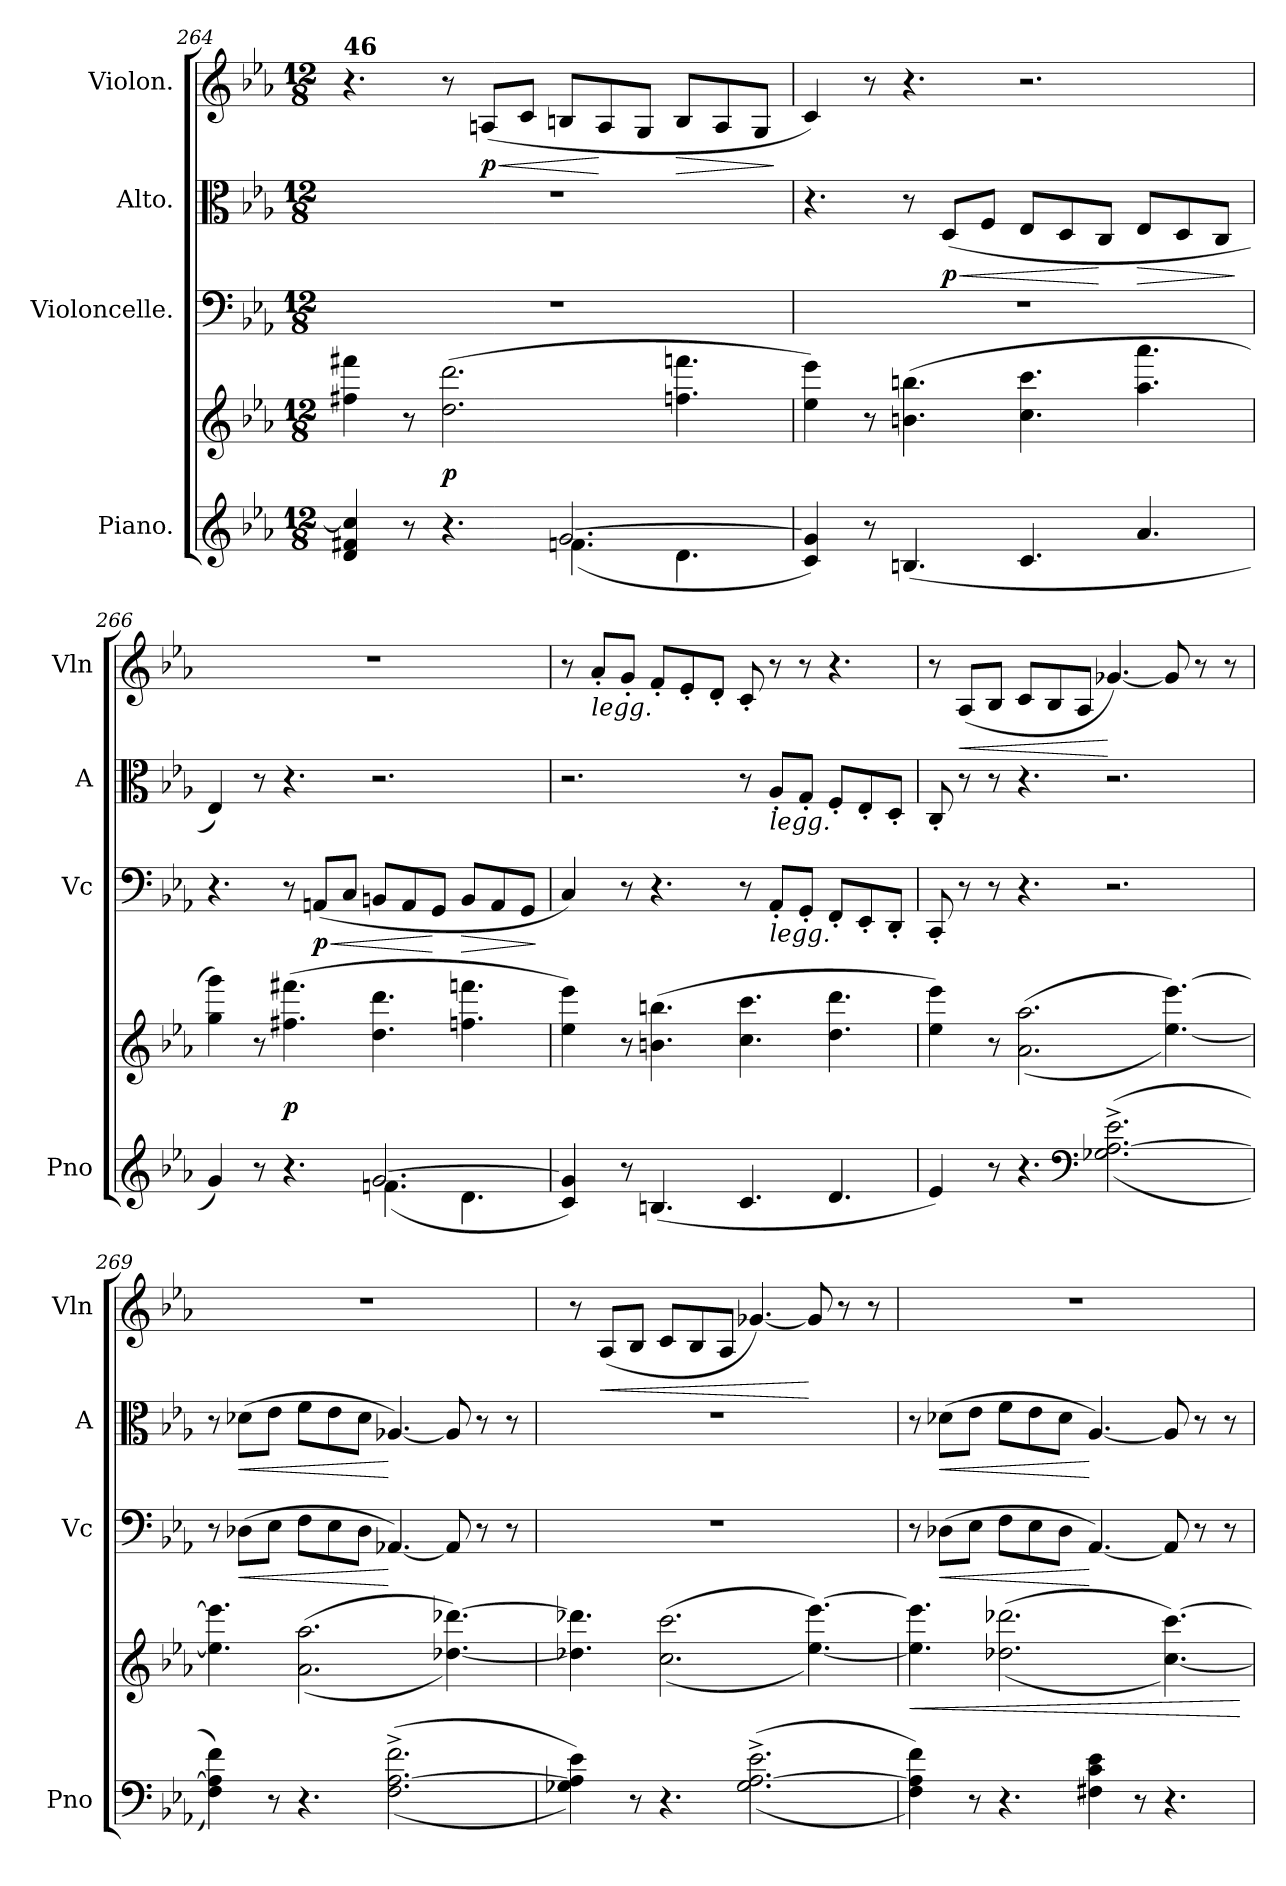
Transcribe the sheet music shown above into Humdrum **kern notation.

**kern	**kern	**dynam	**kern	**dynam	**kern	**dynam	**kern	**dynam
*part4	*part4	*part4	*part3	*part3	*part2	*part2	*part1	*part1
*staff5	*staff4	*staff4/5	*staff3	*staff3	*staff2	*staff2	*staff1	*staff1
*I"Piano.	*	*	*I"Violoncelle.	*	*I"Alto.	*	*I"Violon.	*
*I'Pno	*	*	*I'Vc	*	*I'A	*	*I'Vln	*
*clefG2	*clefG2	*	*clefF4	*	*clefC3	*	*clefG2	*
*k[b-e-a-]	*k[b-e-a-]	*	*k[b-e-a-]	*	*k[b-e-a-]	*	*k[b-e-a-]	*
*M12/8	*M12/8	*	*M12/8	*	*M12/8	*	*M12/8	*
=264	=264	=264	=264	=264	=264	=264	=264	=264
*^	*	*	*	*	*	*	*	*
!	!	!	!	!	!	!	!	!LO:TX:a:B:t=46	!
4d/ 4f#X/ 4cc]/	2.ryy	4ff#X\ 4fff#X\	.	1.r	.	1.r	.	4.r	.
8r	.	8r	.	.	.	.	.	.	.
4.r	.	(2.dd\ 2.ddd\	p	.	.	.	.	8r	.
!	!	!	!	!	!	!	!	!	!LO:HP:b
.	.	.	.	.	.	.	.	(8An/L	< p
.	.	.	.	.	.	.	.	8c/J	.
[2.g/	(4.fn\	.	.	.	.	.	.	8Bn/L	.
.	.	.	.	.	.	.	.	8A/	[
.	.	.	.	.	.	.	.	8G/J	.
!	!	!	!	!	!	!	!	!	!LO:HP:b
.	4.d\	4.ffn\ 4.fffn\	.	.	.	.	.	8B/L	>
.	.	.	.	.	.	.	.	8A/	.
.	.	.	.	.	.	.	.	8G/J	.
*v	*v	*	*	*	*	*	*	*	*
.	.	.	.	.	.	.	.	]
=265	=265	=265	=265	=265	=265	=265	=265	=265
4c/ 4g]/)	4ee-\ 4eee-\)	.	1.r	.	4.r	.	4c/)	.
8r	8r	.	.	.	.	.	8r	.
(4.Bn/	(4.bn\ 4.bbn\	.	.	.	8r	.	4.r	.
!	!	!	!	!	!	!LO:HP:b	!	!
.	.	.	.	.	(8D/L	< p	.	.
.	.	.	.	.	8F/J	.	.	.
4.c/	4.cc\ 4.ccc\	.	.	.	8E-/L	.	2.r	.
.	.	.	.	.	8D/	.	.	.
.	.	.	.	.	8C/J	[	.	.
!	!	!	!	!	!	!LO:HP:b	!	!
4.a-/	4.aa-\ 4.aaa-\	.	.	.	8E-/L	>	.	.
.	.	.	.	.	8D/	.	.	.
.	.	.	.	.	8C/J	.	.	.
.	.	.	.	.	.	]	.	.
=266	=266	=266	=266	=266	=266	=266	=266	=266
*^	*	*	*	*	*	*	*	*
4g/)	2.ryy	4gg\ 4ggg\)	.	4.r	.	4E-/)	.	1.r	.
8r	.	8r	.	.	.	8r	.	.	.
4.r	.	(4.ff#X\ 4.fff#X\	p	8r	.	4.r	.	.	.
!	!	!	!	!	!LO:HP:b	!	!	!	!
.	.	.	.	(8AAn/L	< p	.	.	.	.
.	.	.	.	8C/J	.	.	.	.	.
[2.g/	(4.fn\	4.dd\ 4.ddd\	.	8BBn/L	.	2.r	.	.	.
.	.	.	.	8AA/	.	.	.	.	.
.	.	.	.	8GG/J	[	.	.	.	.
!	!	!	!	!	!LO:HP:b	!	!	!	!
.	4.d\	4.ffn\ 4.fffn\	.	8BB/L	>	.	.	.	.
.	.	.	.	8AA/	.	.	.	.	.
.	.	.	.	8GG/J	.	.	.	.	.
*v	*v	*	*	*	*	*	*	*	*
.	.	.	.	]	.	.	.	.
=267	=267	=267	=267	=267	=267	=267	=267	=267
4c/ 4g]/)	4ee-\ 4eee-\)	.	4C/)	.	2.r	.	8r	.
!	!	!	!	!	!	!	!LO:TX:b:i:t=legg.	!
.	.	.	.	.	.	.	8a-'/L	.
8r	8r	.	8r	.	.	.	8g'/J	.
(4.Bn/	(4.bn\ 4.bbn\	.	4.r	.	.	.	8f'/L	.
.	.	.	.	.	.	.	8e-'/	.
.	.	.	.	.	.	.	8d'/J	.
4.c/	4.cc\ 4.ccc\	.	8r	.	8r	.	8c'/	.
!	!	!	!	!	!LO:TX:b:i:t=legg.	!	!	!
!	!	!	!LO:TX:b:i:t=legg.	!	!	!	!	!
.	.	.	8AA-'/L	.	8A-'/L	.	8r	.
.	.	.	8GG'/J	.	8G'/J	.	8r	.
4.d/	4.dd\ 4.ddd\	.	8FF'/L	.	8F'/L	.	4.r	.
.	.	.	8EE-'/	.	8E-'/	.	.	.
.	.	.	8DD'/J	.	8D'/J	.	.	.
=268	=268	=268	=268	=268	=268	=268	=268	=268
4e-/)	4ee-\ 4eee-\)	.	8CC'/	.	8C'/	.	8r	.
!	!	!	!	!	!	!	!	!LO:HP:b
.	.	.	8r	.	8r	.	(8A-/L	<
8r	8r	.	8r	.	8r	.	8B-/J	.
4.r	(<(>2.a-\ 2.aa-\	.	4.r	.	4.r	.	8c/L	.
.	.	.	.	.	.	.	8B-/	.
.	.	.	.	.	.	.	8A-/J	.
*clefF4	*	*	*	*	*	*	*	*
(<(>2.G-X^\ [2.A-^\ 2.e-^\	.	.	2.r	.	2.r	.	[4.g-X/)	[
.	[4.ee-\ [4.eee-\))	.	.	.	.	.	8g-/]	.
.	.	.	.	.	.	.	8r	.
.	.	.	.	.	.	.	8r	.
=269	=269	=269	=269	=269	=269	=269	=269	=269
4F\ 4A-]\ 4f\))	4.ee-]\ 4.eee-]\	.	8r	.	8r	.	1.r	.
!	!	!	!	!LO:HP:b	!	!LO:HP:b	!	!
.	.	.	(8D-X\L	<	(8d-X\L	<	.	.
8r	.	.	8E-\J	.	8e-\J	.	.	.
4.r	(<(>2.a-\ 2.aa-\	.	8F\L	.	8f\L	.	.	.
.	.	.	8E-\	.	8e-\	.	.	.
.	.	.	8D-\J	.	8d-\J	.	.	.
(<(>2.F^\ [2.A-^\ 2.f^\	.	.	[4.AA-X/)	[	[4.A-X/)	[	.	.
.	[4.dd-X\ [4.ddd-X\))	.	8AA-/]	.	8A-/]	.	.	.
.	.	.	8r	.	8r	.	.	.
.	.	.	8r	.	8r	.	.	.
=270	=270	=270	=270	=270	=270	=270	=270	=270
4G-X\ 4A-]\ 4e-\))	4.dd-X]\ 4.ddd-X]\	.	1.r	.	1.r	.	8r	.
!	!	!	!	!	!	!	!	!LO:HP:b
.	.	.	.	.	.	.	(8A-/L	<
8r	.	.	.	.	.	.	8B-/J	.
4.r	(<(>2.cc\ 2.ccc\	.	.	.	.	.	8c/L	.
.	.	.	.	.	.	.	8B-/	.
.	.	.	.	.	.	.	8A-/J	.
(<(>2.G-^\ [2.A-^\ 2.e-^\	.	.	.	.	.	.	[4.g-X/)	.
.	[4.ee-\ [4.eee-\))	.	.	.	.	.	8g-/]	[
.	.	.	.	.	.	.	8r	.
.	.	.	.	.	.	.	8r	.
=271	=271	=271	=271	=271	=271	=271	=271	=271
4F\ 4A-]\ 4f\))	4.ee-]\ 4.eee-]\	<	8r	.	8r	.	1.r	.
!	!	!	!	!LO:HP:b	!	!LO:HP:b	!	!
.	.	.	(8D-X\L	<	(8d-X\L	<	.	.
8r	.	.	8E-\J	.	8e-\J	.	.	.
4.r	(<(>2.dd-X\ 2.ddd-X\	.	8F\L	.	8f\L	.	.	.
.	.	.	8E-\	.	8e-\	.	.	.
.	.	.	8D-\J	.	8d-\J	.	.	.
4F#X\ 4c\ 4e-\	.	.	[4.AA-/)	[	[4.A-/)	[	.	.
8r	.	.	.	.	.	.	.	.
4.r	[4.cc\ [4.ccc\))	.	8AA-/]	.	8A-/]	.	.	.
.	.	.	8r	.	8r	.	.	.
.	.	.	8r	.	8r	.	.	.
.	.	[	.	.	.	.	.	.
=	=	=	=	=	=	=	=	=
*-	*-	*-	*-	*-	*-	*-	*-	*-
